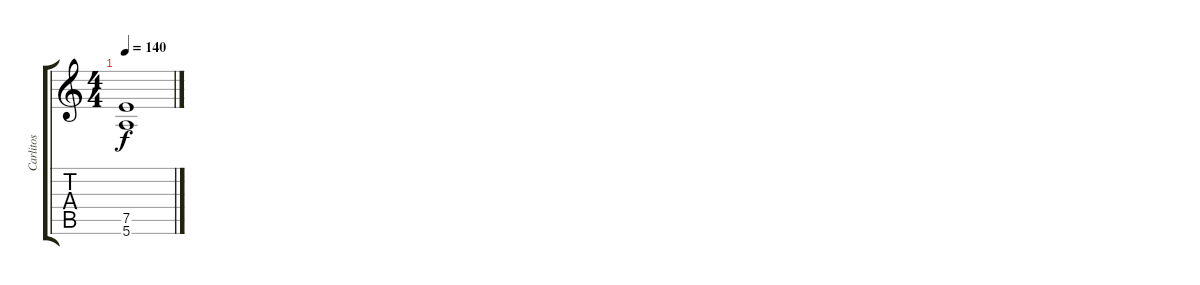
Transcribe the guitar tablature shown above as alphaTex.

\track ("Carlitos" "Carlitos") {instrument overdrivenguitar}
\staff {score tabs}
\tuning (E4 B3 G3 D3 A2 E2) {hide}
\ts (4 4)
\tempo 140
\clef g2
\ks c
(7.5 5.6).1{dy f}
